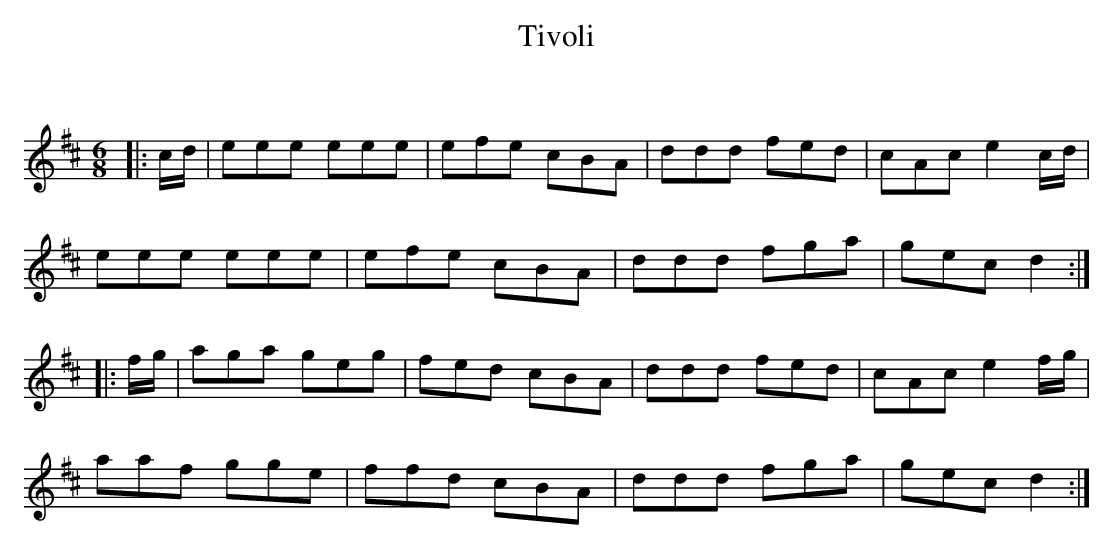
X:1
T: Tivoli
C:
Q:180
K:D
M:6/8
L:1/16
|:cd|e2e2e2 e2e2e2|e2f2e2 c2B2A2|d2d2d2 f2e2d2|c2A2c2 e4cd|
e2e2e2 e2e2e2|e2f2e2 c2B2A2|d2d2d2 f2g2a2|g2e2c2 d4:|
|:fg|a2g2a2 g2e2g2|f2e2d2 c2B2A2|d2d2d2 f2e2d2|c2A2c2 e4fg|
a2a2f2 g2g2e2|f2f2d2 c2B2A2|d2d2d2 f2g2a2|g2e2c2 d4:|
